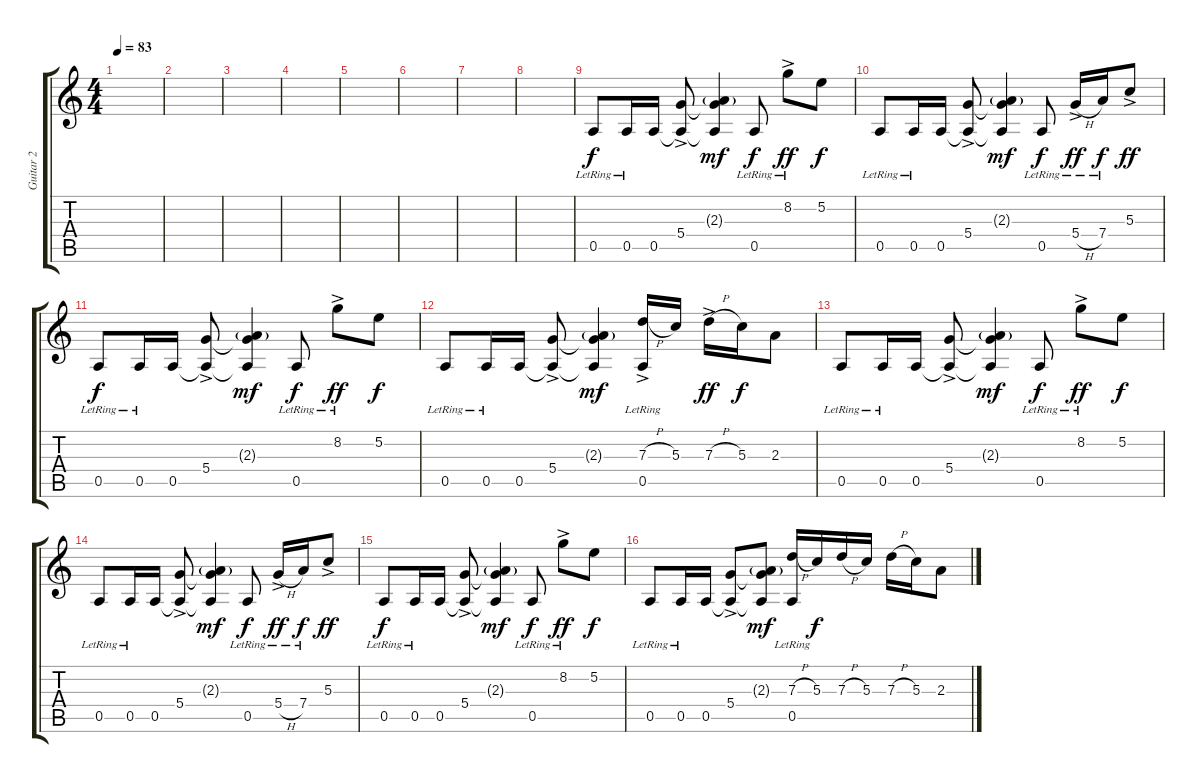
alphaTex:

\track ("Guitar 2" "Guitar 2") {instrument overdrivenguitar}
\staff {score tabs}
\tuning (E4 B3 G3 D3 A2 E2) {hide}
\ts (4 4)
\tempo 83
\clef g2
\ks c
|
|
|
|
|
|
|
|
0.5{lr}.8 0.5{lr}.16 0.5.16 (5.4{ac} 0.5{t}).8 (2.3{g} 5.4{t} 0.5{t}).4{dy mf} 0.5{lr}.8{dy f} 8.2{ac lr}.8{dy ff} 5.2.8{dy f} |
0.5{lr}.8 0.5{lr}.16 0.5.16 (5.4{ac} 0.5{t}).8 (2.3{g} 5.4{t} 0.5{t}).4{dy mf} 0.5{lr}.8{dy f} 5.4{h ac lr}.16{dy ff} 7.4{lr}.16{dy f} 5.3{ac}.8{dy ff} |
0.5{lr}.8{dy f} 0.5{lr}.16 0.5.16 (5.4{ac} 0.5{t}).8 (2.3{g} 5.4{t} 0.5{t}).4{dy mf} 0.5{lr}.8{dy f} 8.2{ac lr}.8{dy ff} 5.2.8{dy f} |
0.5{lr}.8 0.5{lr}.16 0.5.16 (5.4{ac} 0.5{t}).8 (2.3{g} 5.4{t} 0.5{t}).4{dy mf} (7.3{h ac} 0.5{lr}).16 5.3.16 7.3{h ac}.16{dy ff} 5.3.16{dy f} 2.3.8 |
0.5{lr}.8 0.5{lr}.16 0.5.16 (5.4{ac} 0.5{t}).8 (2.3{g} 5.4{t} 0.5{t}).4{dy mf} 0.5{lr}.8{dy f} 8.2{ac lr}.8{dy ff} 5.2.8{dy f} |
0.5{lr}.8 0.5{lr}.16 0.5.16 (5.4{ac} 0.5{t}).8 (2.3{g} 5.4{t} 0.5{t}).4{dy mf} 0.5{lr}.8{dy f} 5.4{h ac lr}.16{dy ff} 7.4{lr}.16{dy f} 5.3{ac}.8{dy ff} |
0.5{lr}.8{dy f} 0.5{lr}.16 0.5.16 (5.4{ac} 0.5{t}).8 (2.3{g} 5.4{t} 0.5{t}).4{dy mf} 0.5{lr}.8{dy f} 8.2{ac lr}.8{dy ff} 5.2.8{dy f} |
0.5{lr}.8 0.5{lr}.16 0.5.16 (5.4{ac} 0.5{t}).8 (2.3{g} 5.4{t} 0.5{t}).8{dy mf} (7.3{h} 0.5{lr}).16 5.3.16{dy f} 7.3{h}.16 5.3.16 7.3{h}.16 5.3.16 2.3.8
